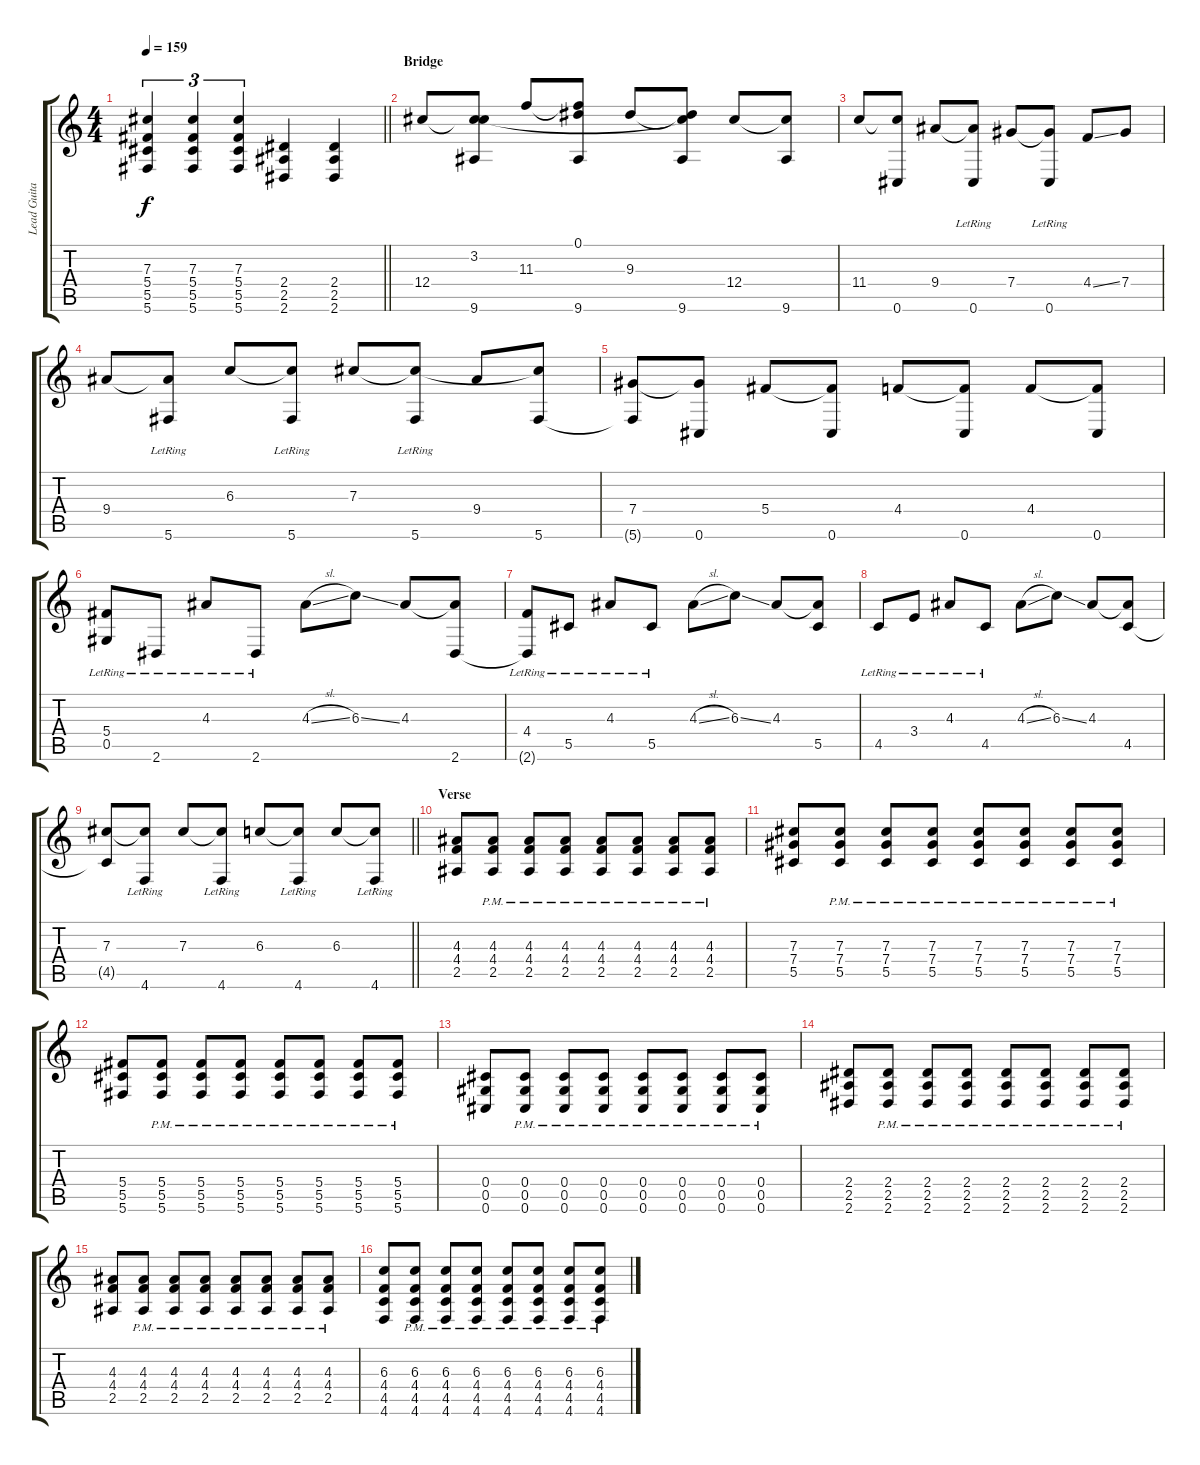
\track ("Lead Guitar" "Lead Guita") {instrument distortionguitar}
\staff {score tabs}
\tuning (Eb4 Bb3 Gb3 Db3 Ab2 Db2) {hide}
\ts (4 4)
\tempo 159
\clef g2
\barLineRight lightlight
\ks c
(7.3 5.4 5.5 5.6).4{tu (3 2) dy f} (7.3 5.4 5.5 5.6).4{tu (3 2)} (7.3 5.4 5.5 5.6).4{tu (3 2)} (2.4 2.5 2.6).4 (2.4 2.5 2.6).4 |
\section ("" "Bridge")
12.4.8 (3.2{t} 12.4{t} 9.6).8 11.3.8 (0.1 11.3{t} 9.6).8 9.3.8 (3.2{t} 9.3{t} 9.6).8 12.4.8 (12.4{t} 9.6).8 |
11.4.8 (11.4{t} 0.6).8 9.4.8 (9.4{t} 0.6{lr}).8 7.4.8 (7.4{t} 0.6{lr}).8 4.4{ss}.8 7.4.8 |
9.4.8 (9.4{t} 5.6{lr}).8 6.3.8 (6.3{t} 5.6{lr}).8 7.3.8 (7.3{t} 5.6{lr}).8 9.4.8 (7.3{t} 5.6).8 |
(7.4 5.6{t}).8 (7.4{t} 0.6).8 5.4.8 (5.4{t} 0.6).8 4.4.8 (4.4{t} 0.6).8 4.4.8 (4.4{t} 0.6).8 |
(5.4{lr} 0.5).8 2.6{lr}.8 4.3{lr}.8 2.6{lr}.8 4.3{sl}.8 6.3{ss}.8 4.3.8 (4.3{t} 2.6).8 |
(4.4{lr} 2.6{t}).8 5.5{lr}.8 4.3{lr}.8 5.5{lr}.8 4.3{sl}.8 6.3{ss}.8 4.3.8 (4.3{t} 5.5).8 |
4.5{lr}.8 3.4{lr}.8 4.3{lr}.8 4.5{lr}.8 4.3{sl}.8 6.3{ss}.8 4.3.8 (4.3{t} 4.5).8 |
\barLineRight lightlight
(7.3 4.5{t}).8 (7.3{t} 4.6{lr}).8 7.3.8 (7.3{t} 4.6{lr}).8 6.3.8 (6.3{t} 4.6{lr}).8 6.3.8 (6.3{t} 4.6{st lr}).8 |
\section ("" "Verse")
(4.3 4.4 2.5).8 (4.3{pm} 4.4{pm} 2.5{pm}).8 (4.3{pm} 4.4{pm} 2.5{pm}).8 (4.3{pm} 4.4{pm} 2.5{pm}).8 (4.3{pm} 4.4{pm} 2.5{pm}).8 (4.3{pm} 4.4{pm} 2.5{pm}).8 (4.3{pm} 4.4{pm} 2.5{pm}).8 (4.3{pm} 4.4{pm} 2.5{pm}).8 |
(7.3 7.4 5.5).8 (7.3{pm} 7.4{pm} 5.5{pm}).8 (7.3{pm} 7.4{pm} 5.5{pm}).8 (7.3{pm} 7.4{pm} 5.5{pm}).8 (7.3{pm} 7.4{pm} 5.5{pm}).8 (7.3{pm} 7.4{pm} 5.5{pm}).8 (7.3{pm} 7.4{pm} 5.5{pm}).8 (7.3{pm} 7.4{pm} 5.5{pm}).8 |
(5.4 5.5 5.6).8 (5.4{pm} 5.5{pm} 5.6{pm}).8 (5.4{pm} 5.5{pm} 5.6{pm}).8 (5.4{pm} 5.5{pm} 5.6{pm}).8 (5.4{pm} 5.5{pm} 5.6{pm}).8 (5.4{pm} 5.5{pm} 5.6{pm}).8 (5.4{pm} 5.5{pm} 5.6{pm}).8 (5.4{pm} 5.5{pm} 5.6{pm}).8 |
(0.4 0.5 0.6).8 (0.4{pm} 0.5{pm} 0.6{pm}).8 (0.4{pm} 0.5{pm} 0.6{pm}).8 (0.4{pm} 0.5{pm} 0.6{pm}).8 (0.4{pm} 0.5{pm} 0.6{pm}).8 (0.4{pm} 0.5{pm} 0.6{pm}).8 (0.4{pm} 0.5{pm} 0.6{pm}).8 (0.4{pm} 0.5{pm} 0.6{pm}).8 |
(2.4 2.5 2.6).8 (2.4{pm} 2.5{pm} 2.6{pm}).8 (2.4{pm} 2.5{pm} 2.6{pm}).8 (2.4{pm} 2.5{pm} 2.6{pm}).8 (2.4{pm} 2.5{pm} 2.6{pm}).8 (2.4{pm} 2.5{pm} 2.6{pm}).8 (2.4{pm} 2.5{pm} 2.6{pm}).8 (2.4{pm} 2.5{pm} 2.6{pm}).8 |
(4.3 4.4 2.5).8 (4.3{pm} 4.4{pm} 2.5{pm}).8 (4.3{pm} 4.4{pm} 2.5{pm}).8 (4.3{pm} 4.4{pm} 2.5{pm}).8 (4.3{pm} 4.4{pm} 2.5{pm}).8 (4.3{pm} 4.4{pm} 2.5{pm}).8 (4.3{pm} 4.4{pm} 2.5{pm}).8 (4.3{pm} 4.4{pm} 2.5{pm}).8 |
(6.3 4.4 4.5 4.6).8 (6.3{pm} 4.4{pm} 4.5{pm} 4.6{pm}).8 (6.3{pm} 4.4{pm} 4.5{pm} 4.6{pm}).8 (6.3{pm} 4.4{pm} 4.5{pm} 4.6{pm}).8 (6.3{pm} 4.4{pm} 4.5{pm} 4.6{pm}).8 (6.3{pm} 4.4{pm} 4.5{pm} 4.6{pm}).8 (6.3{pm} 4.4{pm} 4.5{pm} 4.6{pm}).8 (6.3{pm} 4.4{pm} 4.5{pm} 4.6{pm}).8
